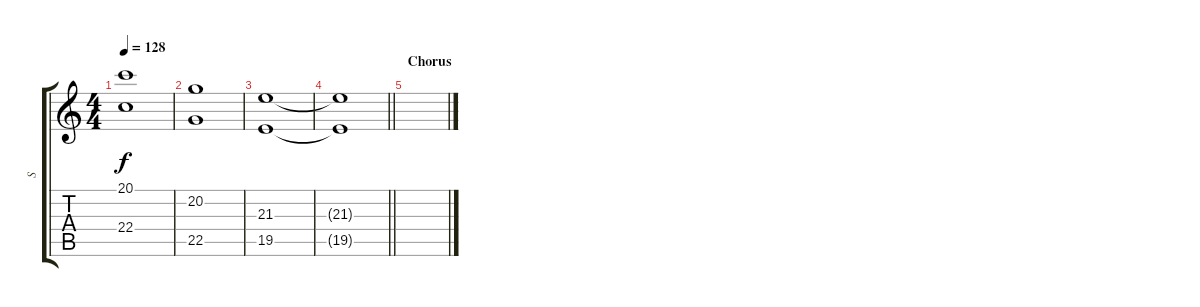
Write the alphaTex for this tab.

\track ("S" "S") {instrument stringensemble2}
\staff {score tabs}
\tuning (E4 B3 G3 D3 A2 E2) {hide}
\ts (4 4)
\tempo 128
\clef g2
\ks c
(20.1 22.4).1{dy f} |
(20.2 22.5).1 |
(21.3 19.5).1 |
\barLineRight lightlight
(21.3{t} 19.5{t}).1 |
\section ("" "Chorus")
